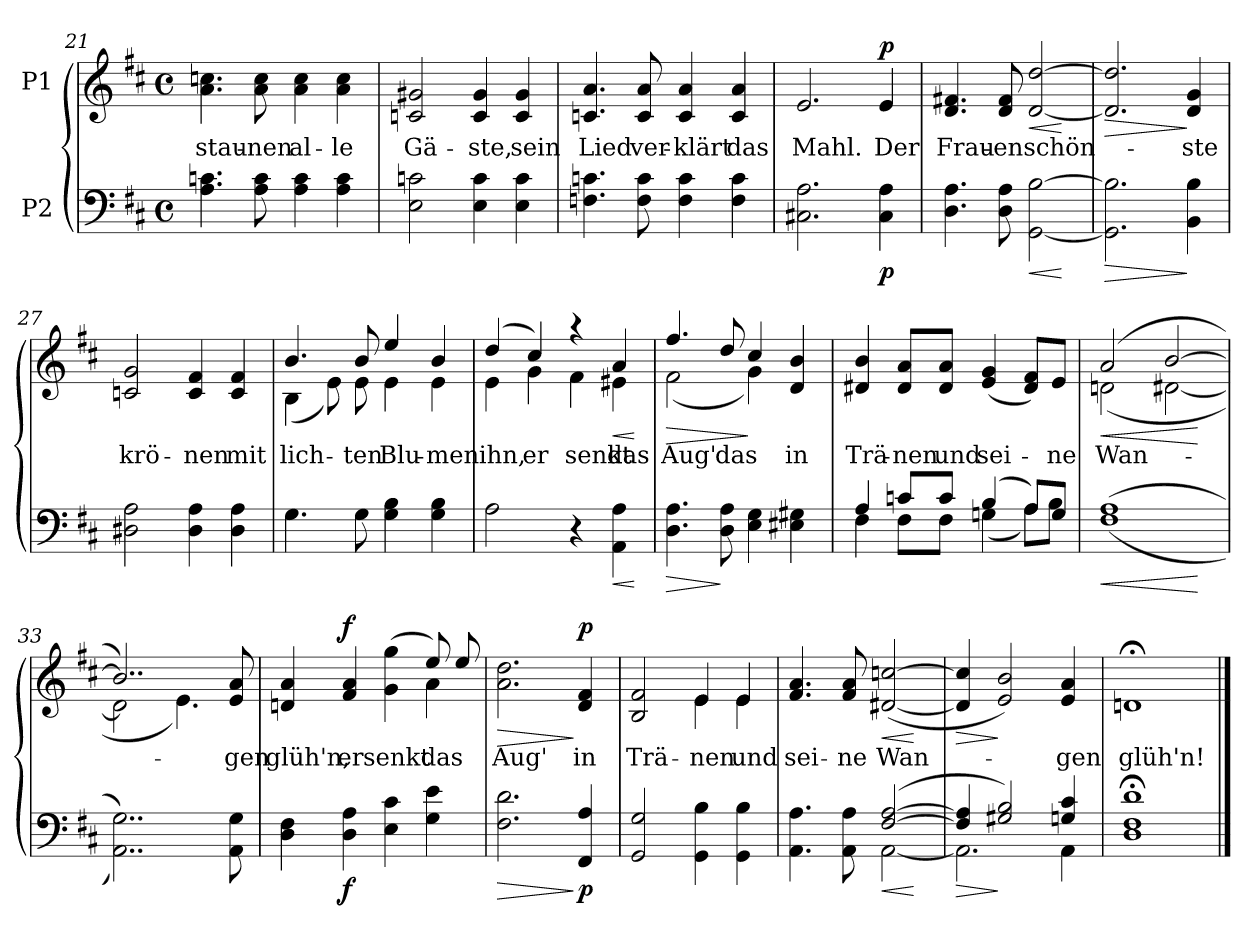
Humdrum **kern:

**kern	**dynam	**kern	**text	**dynam
*part2	*part2	*part1	*part1	*part1
*staff2	*staff2	*staff1	*staff1	*staff1
*I"P2	*	*I"P1	*	*
*clefF4	*	*clefG2	*	*
*k[f#c#]	*	*k[f#c#]	*	*
*D:	*	*D:	*	*
*M4/4	*	*M4/4	*	*
*met(c)	*	*met(c)	*	*
=21	=21	=21	=21	=21
!	!	!	!LO:LY:b	!
4.A\ 4.cn\	.	4.a\ 4.ccn\	stau-	.
!	!	!	!LO:LY:b	!
8A\ 8c\	.	8a\ 8cc\	-nen	.
!	!	!	!LO:LY:b	!
4A\ 4c\	.	4a\ 4cc\	al-	.
!	!	!	!LO:LY:b	!
4A\ 4c\	.	4a\ 4cc\	-le	.
!!LO:LB:g=z
=22	=22	=22	=22	=22
!	!	!	!LO:LY:b	!
2E\ 2cn\	.	2cn/ 2g#X/	Gä-	.
!	!	!	!LO:LY:b	!
4E\ 4c\	.	4c/ 4g#/	-ste,	.
!	!	!	!LO:LY:b	!
4E\ 4c\	.	4c/ 4g#/	sein	.
=23	=23	=23	=23	=23
!	!	!	!LO:LY:b	!
4.Fn\ 4.cn\	.	4.cn/ 4.a/	Lied	.
!	!	!	!LO:LY:b	!
8F\ 8c\	.	8c/ 8a/	ver-	.
!	!	!	!LO:LY:b	!
4F\ 4c\	.	4c/ 4a/	-klärt	.
!	!	!	!LO:LY:b	!
4F\ 4c\	.	4c/ 4a/	das	.
=24	=24	=24	=24	=24
!	!	!	!LO:LY:b	!
2.C#X\ 2.A\	.	2.e/	Mahl.	.
!	!LO:DY:b	!	!LO:LY:b	!LO:DY:a
4C#\ 4A\	p	4e/	Der	p
=25	=25	=25	=25	=25
!	!	!	!LO:LY:b	!
4.D\ 4.A\	.	4.d/ 4.f#X/	Frau-	.
!	!	!	!LO:LY:b	!
8D\ 8A\	.	8d/ 8f#/	-en	.
!	!LO:HP:b	!	!LO:LY:b	!LO:HP:b
[2GG\ [2B\	<	[2d/ [2dd/	schön-	<
.	[	.	.	[
=26	=26	=26	=26	=26
!	!LO:HP:b	!	!	!LO:HP:b
2.GG\] 2.B\]	>	2.d/] 2.dd/]	.	>
!	!	!	!LO:LY:b	!
4BB\ 4B\	]	4d/ 4g/	-ste	]
=27	=27	=27	=27	=27
!	!	!	!LO:LY:b	!
2D#X\ 2A\	.	2cn/ 2g/	krö-	.
!	!	!	!LO:LY:b	!
4D#\ 4A\	.	4c/ 4f#/	-nen	.
!	!	!	!LO:LY:b	!
4D#\ 4A\	.	4c/ 4f#/	mit	.
!!LO:PB:g=z
=28	=28	=28	=28	=28
!	!	!	!LO:LY:b	!
*	*	*^	*	*
4.G\	.	4.b/	(<4B\	lich-	.
.	.	.	8e\)	.	.
!	!	!	!	!LO:LY:b	!
8G\	.	8b/	8e\	-ten	.
!	!	!	!	!LO:LY:b	!
4G\ 4B\	.	4ee/	4e\	Blu-	.
!	!	!	!	!LO:LY:b	!
4G\ 4B\	.	4b/	4e\	-men	.
=29	=29	=29	=29	=29	=29
!	!	!	!	!LO:LY:b	!
2A\	.	(>4dd/	4e\	ihn,	.
!	!	!	!	!LO:LY:b	!
.	.	4cc#/)	4g\	er	.
!	!	!	!	!LO:LY:b	!
4r	.	4raa	4f#\	senkt	.
!	!LO:HP:b	!	!	!LO:LY:b	!LO:HP:b
!	!	!	!	!LO:LY:b	!
4AA\ 4A\	<	4a/	4e#X\	das	<
*	*	*v	*v	*	*
.	[	.	.	[
=30	=30	=30	=30	=30
!	!LO:HP:b	!	!LO:LY:b	!LO:HP:b
*	*	*^	*	*
!	!	!	!	!LO:LY:b	!
4.D\ 4.A\	>	4.ff#/	(<2f#\	Aug'	>
!	!	!	!	!LO:LY:b	!
8D\ 8A\	]	8dd/	.	das	.
!	!	!	!	!LO:LY:b	!
4E\ 4G\	.	4cc#/	4g\)	.	]
!	!	!	!	!LO:LY:b	!
4E#X\ 4G#X\	.	4d/ 4b/	4ryy	in	.
=31	=31	=31	=31	=31	=31
*^	*	*	*	*	*
!	!	!	!	!	!LO:LY:b	!
*	*	*	*v	*v	*	*
4A/	4F#\	.	4d#X/ 4b/	Trä-	.
!	!	!	!	!LO:LY:b	!
8cn/L	8F#\L	.	8d#/ 8a/L	-nen	.
!	!	!	!	!LO:LY:b	!
8c/J	8F#\J	.	8d#/ 8a/J	und	.
!	!	!	!	!LO:LY:b	!
(>4B/	(<4Gn\	.	(<4e/ 4g/	sei-	.
8A/L)	8A\L)	.	8d#/ 8f#/L)	.	.
!	!	!	!	!LO:LY:b	!
8G/J	8B\J	.	8e/J	-ne	.
!!LO:LB:g=z
=32	=32	=32	=32	=32	=32
!	!	!LO:HP:b	!	!LO:LY:b	!LO:HP:b
*v	*v	*	*^	*	*
(>(<1F# 1A	<	(>2a/	(<2dn\	Wan-	<
.	.	[>2b/	[<2d#X\	.	.
*	*	*v	*v	*	*
.	[	.	.	[
=33	=33	=33	=33	=33
*	*	*^	*	*
2..AA\ 2..G\))	.	2..b/])	2d#\]	.	.
.	.	.	4.e\)	.	.
!	!	!	!	!LO:LY:b	!
8AA\ 8G\	.	8e/ 8a/	8ryy	-gen	.
=34	=34	=34	=34	=34	=34
!	!	!	!	!LO:LY:b	!
4D\ 4F#\	.	4dn/ 4a/	2.ryy	glüh'n,	.
!	!LO:DY:b	!	!	!LO:LY:b	!LO:DY:a
4D\ 4A\	f	4f#/ 4a/	.	er	f
!	!	!	!	!LO:LY:b	!
4E\ 4c#\	.	(>4g\ 4gg\	.	senkt	.
!	!	!	!	!LO:LY:b	!
4G\ 4e\	.	8ee/)	4a\	das	.
.	.	8ee/	.	.	.
*	*	*v	*v	*	*
=35	=35	=35	=35	=35
!	!LO:HP:b	!	!LO:LY:b	!LO:HP:b
2.F#\ 2.d\	>	2.a\ 2.dd\	Aug'	>
!	!LO:DY:n=1:b	!	!LO:LY:b	!LO:DY:n=1:a
4FF#/ 4A/	] p	4d/ 4f#/	in	] p
!!LO:LB:g=z
=36	=36	=36	=36	=36
!	!	!	!LO:LY:b	!
*	*	*^	*	*
2GG/ 2G/	.	2B/ 2f#/	2ryy	Trä-	.
!	!	!	!	!LO:LY:b	!
4GG\ 4B\	.	4e/	4e\	-nen	.
!	!	!	!	!LO:LY:b	!
4GG\ 4B\	.	4e/	4e\	und	.
=37	=37	=37	=37	=37	=37
*^	*	*	*	*	*
!	!	!	!	!	!LO:LY:b	!
*	*	*	*v	*v	*	*
4.AA\ 4.A\	2ryy	.	4.f#/ 4.a/	sei-	.
!	!	!	!	!LO:LY:b	!
8AA\ 8A\	.	.	8f#/ 8a/	-ne	.
!	!	!LO:HP:b	!	!LO:LY:b	!LO:HP:b
(>[>2F#/ [>2A/	[<2AA\	<	(>[2d#X/ [2ccn/	Wan-	<
*v	*v	*	*	*	*
.	[	.	.	[
=38	=38	=38	=38	=38
!	!LO:HP:b	!	!	!LO:HP:b
*^	*	*	*	*
4F#/] 4A/]	2.AA\]	>	4d#/] 4cc/]	.	>
2G#X/ 2B/)	.	]	2e/ 2b/)	.	]
!	!	!	!	!LO:LY:b	!
4Gn/ 4c#/	4AA\	.	4e/ 4a/	-gen	.
=39	=39	=39	=39	=39	=39
!	!	!	!	!LO:LY:b	!
*v	*v	*	*	*	*
1D;< 1F#;< 1d;<	.	1dn;	glüh'n!	.
==	==	==	==	==
*-	*-	*-	*-	*-
